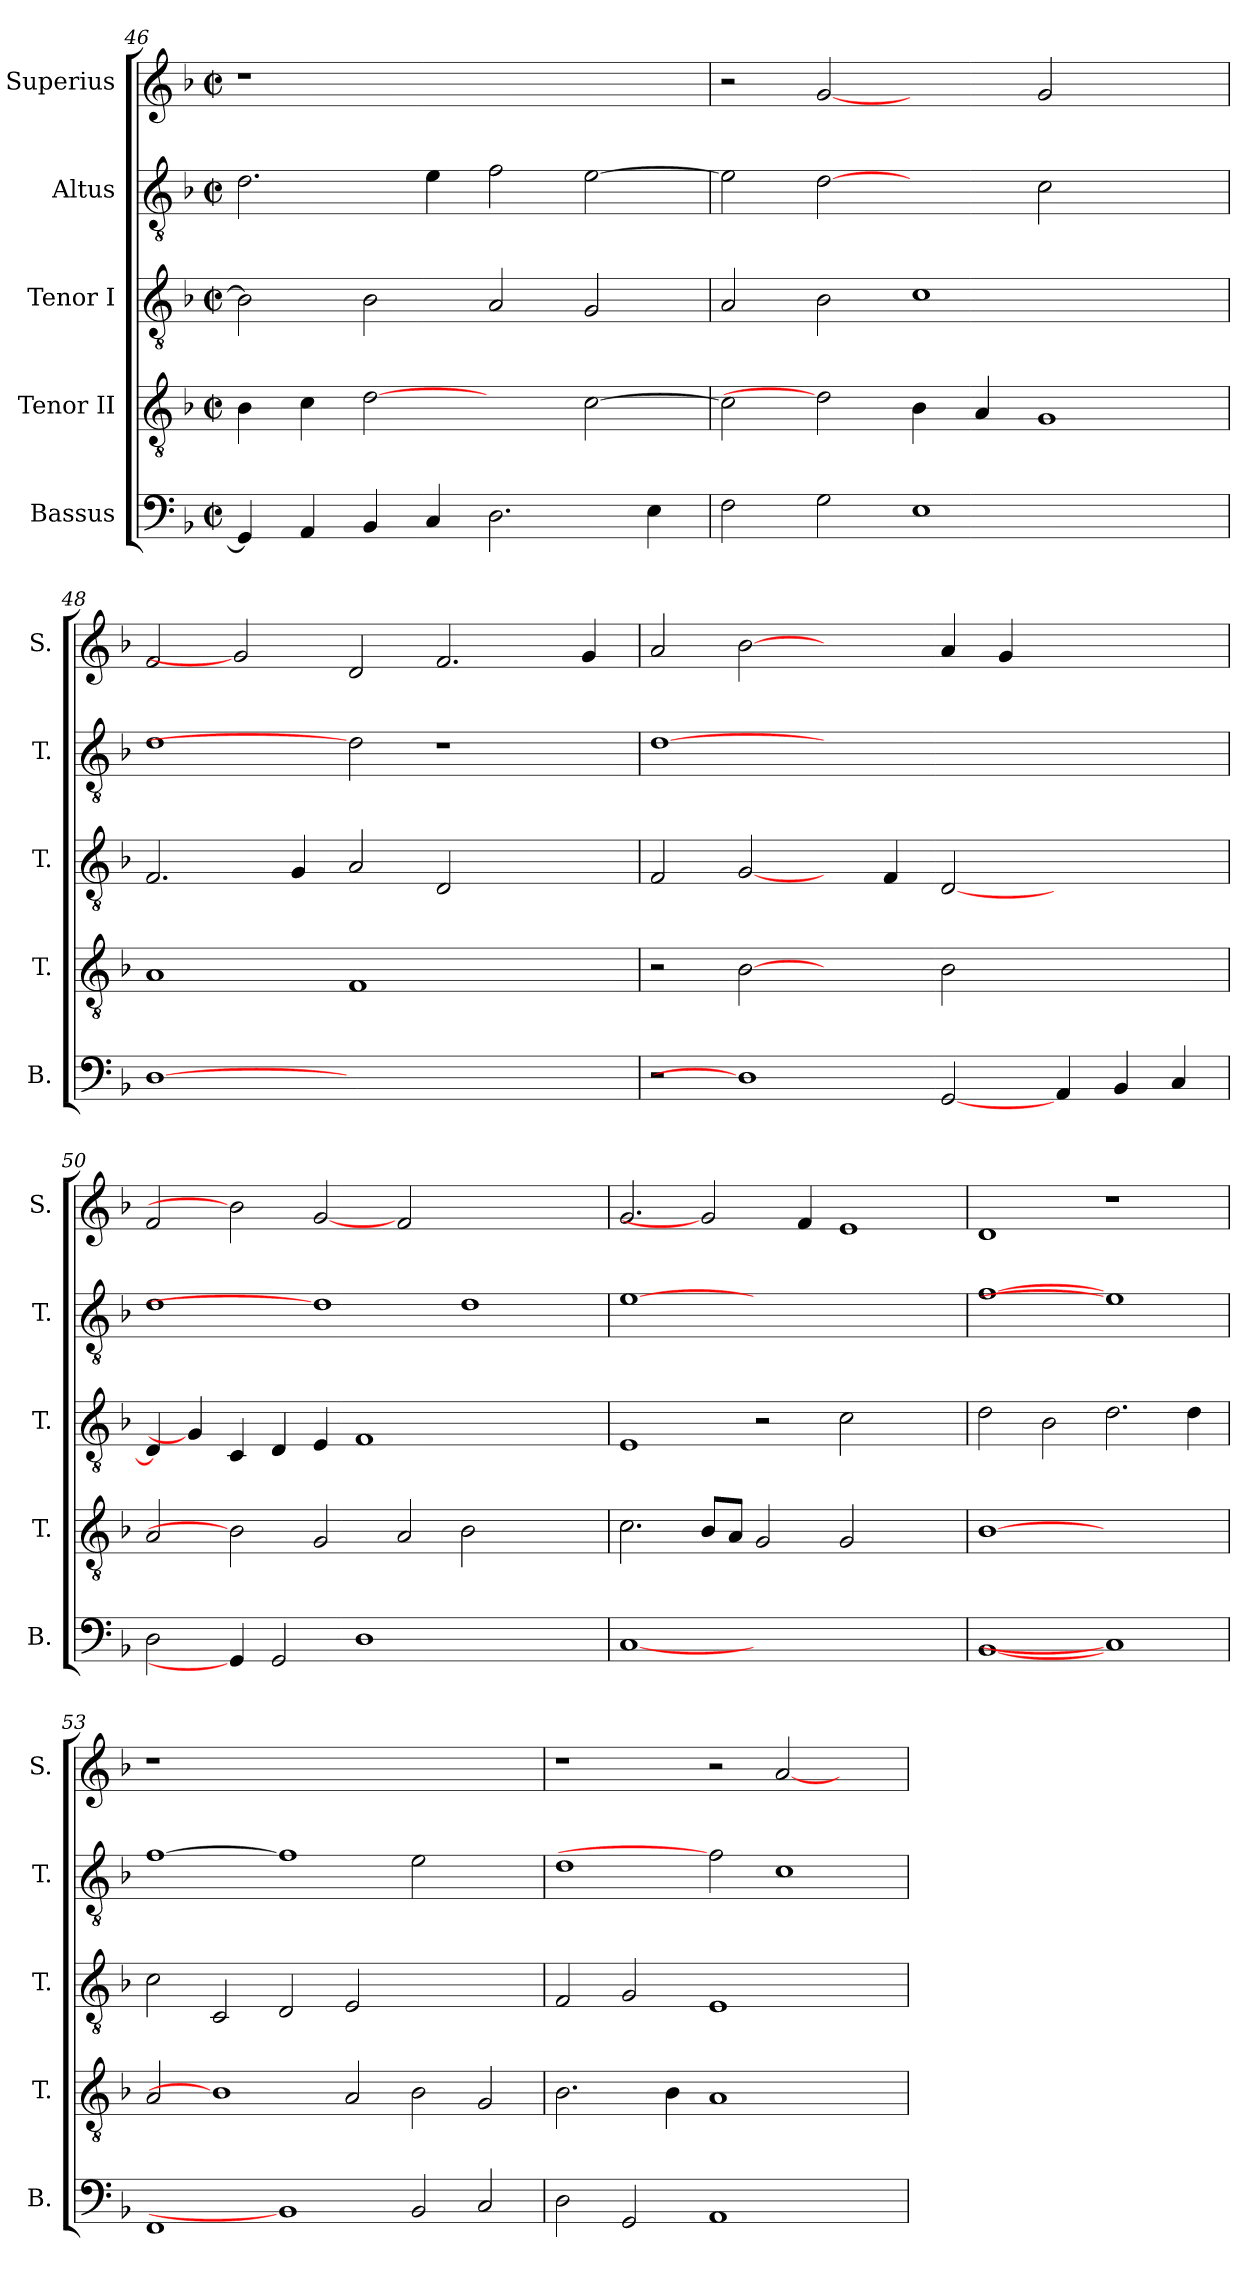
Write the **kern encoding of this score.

**kern	**kern	**kern	**kern	**kern
*part5	*part4	*part3	*part2	*part1
*staff5	*staff4	*staff3	*staff2	*staff1
*I"Bassus	*I"Tenor II	*I"Tenor I	*I"Altus	*I"Superius
*I'B.	*I'T.	*I'T.	*I'T.	*I'S.
!!LO:LB:g=z
*clefF4	*clefGv2	*clefGv2	*clefGv2	*clefG2
*	*ITrd7c12	*ITrd7c12	*ITrd7c12	*
*k[b-]	*k[b-]	*k[b-]	*k[b-]	*k[b-]
*F:	*F:	*F:	*F:	*F:
*M2/2	*M2/2	*M2/2	*M2/2	*M2/2
*met(c|)	*met(c|)	*met(c|)	*met(c|)	*met(c|)
=46	=46	=46	=46	=46
!	!	!	!	!LO:N:vis=1
4GGi/]	4BB-i\	2BB-i\]	2.Di\	1r
4AAi/	4Ci\	.	.	.
4BB-i/	[2Di	2BB-i\	.	.
4Ci/	.	.	4Ei\	.
2.Di\	2ryy	2AAi/	2Fi\	1ryy
.	[>2Ci\	2GGi/	[>2Ei\	.
4Ei\	.	.	.	.
=47	=47	=47	=47	=47
2Fi\	2Ci\]	2AAi/	2Ei\]	2r
2Gi\	2Di]	2BB-i\	[2Di	[2gi
1Ei	4BB-i\	1Ci	2ryy	2ryy
.	4AAi/	.	.	.
.	1GGi	.	2Ci\	2gi/
2ryy	.	2ryy	2ryy	2ryy
=48	=48	=48	=48	=48
[1Di	1AAi	2.FFi/	1Di	2fi/
.	.	.	.	2gi]
.	.	4GGi/	.	.
1.ryy	1FFi	2AAi/	2Di]	2di/
.	.	2DDi/	1r	2.fi/
.	2ryy	2ryy	.	.
.	.	.	.	4gi/
=49	=49	=49	=49	=49
2r	2r	2FFi/	[1Di	2ai/
1Di]	[2BB-i	[2GGi/	.	[2b-i
.	2ryy	4ryy	1..ryy	2ryy
.	.	4FFi/	.	.
[2GGi/	2BB-i\	[<2DDi/	.	4ai/
.	.	.	.	4gi/
4AAi/	2.ryy	2.ryy	.	2.ryy
4BB-i/	.	.	.	.
4Ci/	.	.	.	.
=50	=50	=50	=50	=50
2Di\	2AAi/	4DDi/]	1Di	2fi/
.	.	4GGi/]	.	.
4GGi/]	2BB-i]	4CCi/	.	2b-i]
2GGi/	.	4DDi/	.	.
.	2GGi/	4EEi/	1Di]	[2gi
1Di	.	1FFi	.	.
.	2AAi/	.	.	2fi/
.	2BB-i\	.	1Di	1ryy
2.ryy	.	2.ryy	.	.
.	2ryy	.	.	.
!!LO:PB:g=z
=51	=51	=51	=51	=51
[1Ci	2.Ci\	1EEi	[1Ei	2.gi/
.	8BB-i/L	.	.	2gi]
.	8AAi/J	.	.	.
1.ryy	2GGi/	2r	1.ryy	.
.	.	.	.	4fi/
.	2GGi/	2Ci\	.	1ei
.	2ryy	2ryy	.	.
=52	=52	=52	=52	=52
[1BB-i	[1BB-i	2Di\	[1Fi	1di
.	.	2BB-i\	.	.
1Ci]	1ryy	2.Di\	1Ei]	1r
.	.	4Di\	.	.
=53	=53	=53	=53	=53
!	!	!	!	!LO:N:vis=1
1FFi	2AAi/	2Ci\	[1Fi	1r
.	1BB-i]	2CCi/	.	.
1BB-i]	.	2DDi/	1Fi]	0ryy
.	2AAi/	2EEi/	.	.
2BB-i/	2BB-i\	1ryy	2Ei\	.
2Ci/	2GGi/	.	2ryy	.
=54	=54	=54	=54	=54
2Di\	2.BB-i\	2FFi/	1Di	1r
2GGi/	.	2GGi/	.	.
.	4BB-i\	.	.	.
1AAi	1AAi	1EEi	2Fi]	2r
.	.	.	1Ci	[<2ai/
2ryy	2ryy	2ryy	.	2ryy
=	=	=	=	=
*-	*-	*-	*-	*-
